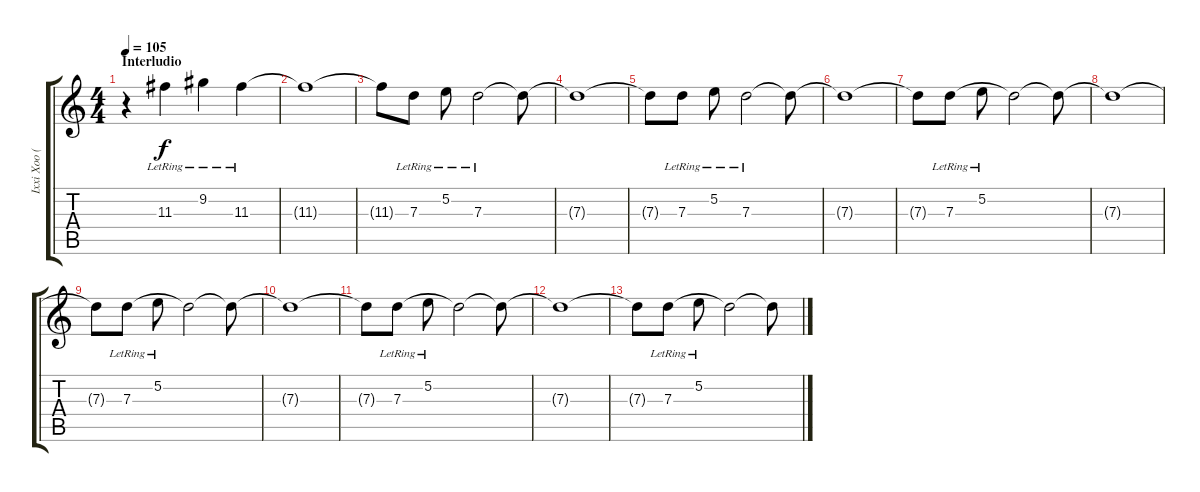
\track ("Ixxi Xoo (guitarra)" "Ixxi Xoo (") {instrument electricguitarjazz}
\staff {score tabs}
\tuning (E4 B3 G3 D3 A2 E2) {hide}
\ts (4 4)
\section ("" "Interludio")
\tempo 105
\clef g2
\ks c
r.4{dy f volume 16 instrument electricguitarmuted} 11.3{lr}.4 9.2{lr}.4 11.3{lr}.4 |
11.3{t}.1 |
11.3{t}.8 7.3{lr}.8 5.2{lr}.8 7.3{lr}.2 7.3{t}.8 |
7.3{t}.1 |
7.3{t}.8 7.3{lr}.8 5.2{lr}.8 7.3{lr}.2 7.3{t}.8 |
7.3{t}.1 |
7.3{t}.8 7.3{lr}.8 5.2{lr}.8 7.3{t}.2 7.3{t}.8 |
7.3{t}.1 |
7.3{t}.8 7.3{lr}.8 5.2{lr}.8 7.3{t}.2 7.3{t}.8 |
7.3{t}.1 |
7.3{t}.8 7.3{lr}.8 5.2{lr}.8 7.3{t}.2 7.3{t}.8 |
7.3{t}.1 |
7.3{t}.8 7.3{lr}.8 5.2{lr}.8 7.3{t}.2 7.3{t}.8
